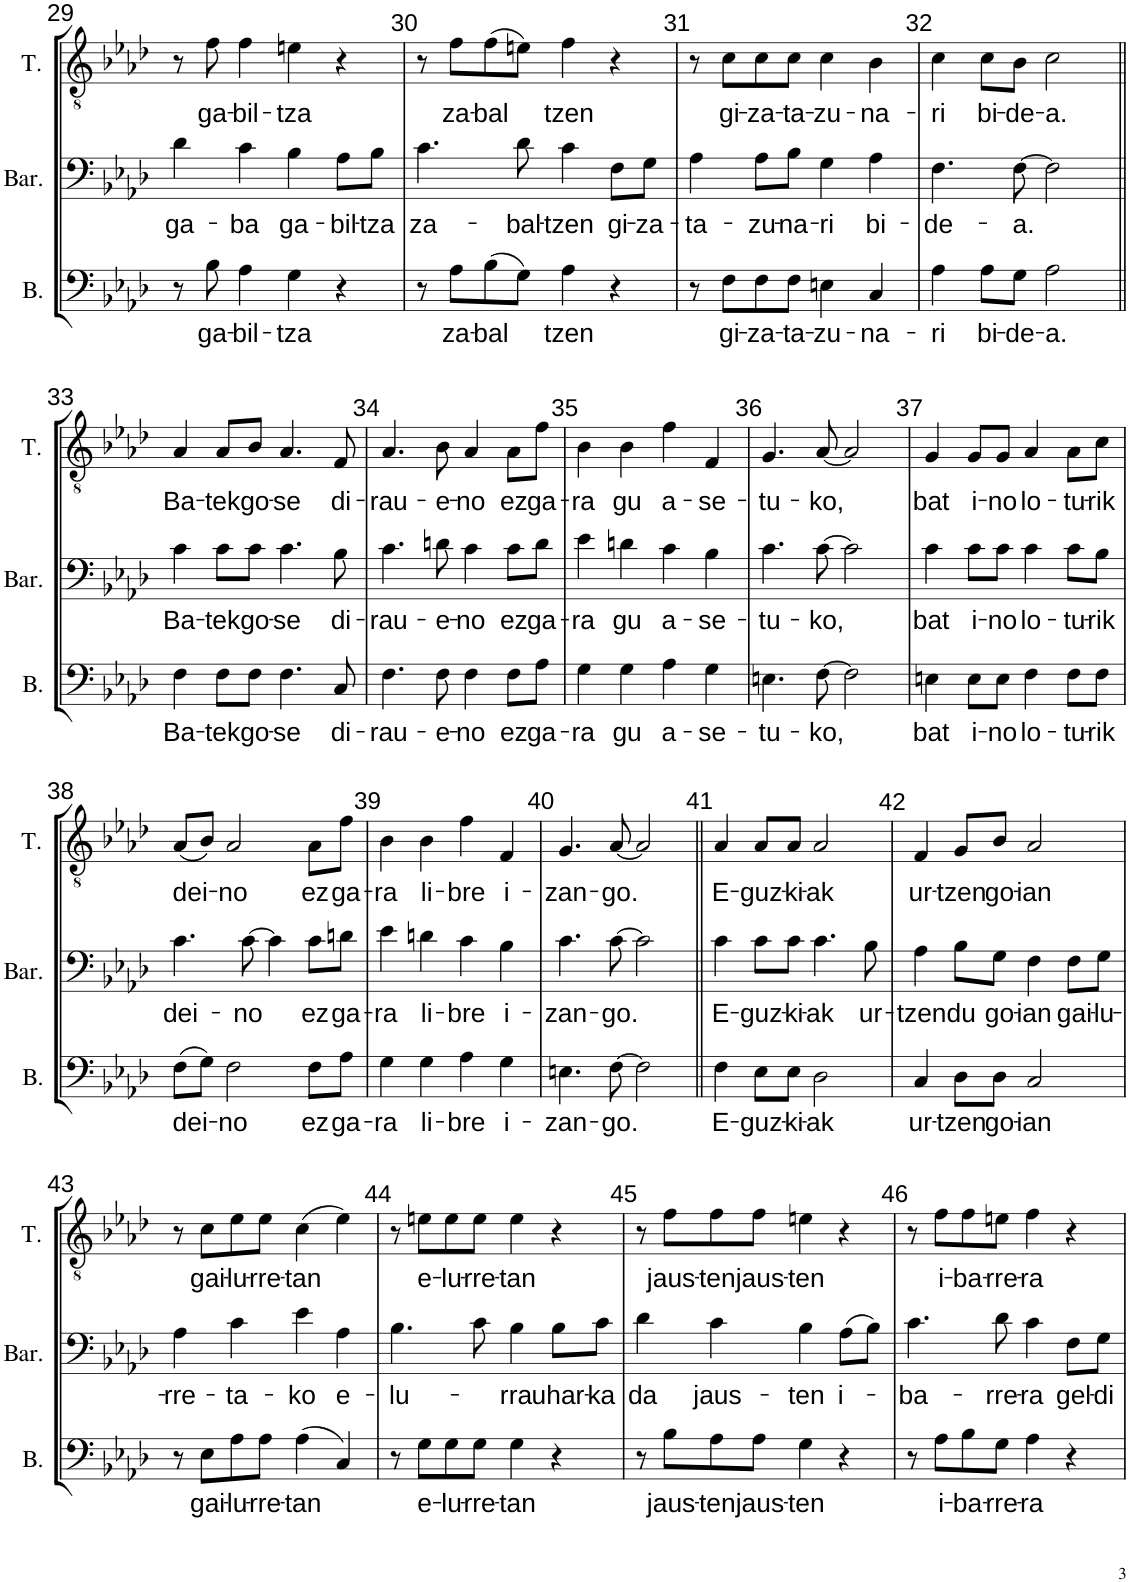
**kern	**text	**kern	**text	**kern	**text
*part3	*part3	*part2	*part2	*part1	*part1
*staff3	*staff3	*staff2	*staff2	*staff1	*staff1
*I"Basse	*	*I"Baryton	*	*I"Ténor	*
*I'B.	*	*I'Bar.	*	*I'T.	*
!!LO:PB:g=z
*clefF4	*	*clefF4	*	*clefGv2	*
*k[b-e-a-d-]	*	*k[b-e-a-d-]	*	*k[b-e-a-d-]	*
*M4/4	*	*M4/4	*	*M4/4	*
=29	=29	=29	=29	=29	=29
!	!	!	!LO:LY:b	!	!
8r	.	4d-\	ga-	8r	.
!	!LO:LY:b	!	!	!	!LO:LY:b
8B-\	ga-	.	.	8f\	ga-
!	!LO:LY:b	!	!LO:LY:b	!	!LO:LY:b
4A-\	-bil-	4c\	-ba	4f\	-bil-
!	!LO:LY:b	!	!LO:LY:b	!	!LO:LY:b
4G\	-tza	4B-\	ga-	4en\	-tza
!	!	!	!LO:LY:b	!	!
4r	.	8A-\L	-bil-	4r	.
!	!	!	!LO:LY:b	!	!
.	.	8B-\J	-tza	.	.
=30	=30	=30	=30	=30	=30
!	!	!	!LO:LY:b	!	!
8r	.	4.c\	za-	8r	.
!	!LO:LY:b	!	!	!	!LO:LY:b
8A-\L	za-	.	.	8f\L	za-
!	!LO:LY:b	!	!	!	!LO:LY:b
(8B-\	-bal	.	.	(8f\	-bal
!	!	!	!LO:LY:b	!	!
8G\J)	.	8d-\	-bal-	8en\J)	.
!	!LO:LY:b	!	!LO:LY:b	!	!LO:LY:b
4A-\	-tzen	4c\	-tzen	4f\	-tzen
!	!	!	!LO:LY:b	!	!
4r	.	8F\L	gi-	4r	.
!	!	!	!LO:LY:b	!	!
.	.	8G\J	-za-	.	.
=31	=31	=31	=31	=31	=31
!	!	!	!LO:LY:b	!	!
8r	.	4A-\	-ta-	8r	.
!	!LO:LY:b	!	!	!	!LO:LY:b
8F\L	gi-	.	.	8c\L	gi-
!	!LO:LY:b	!	!LO:LY:b	!	!LO:LY:b
8F\	-za-	8A-\L	-zu-	8c\	-za-
!	!LO:LY:b	!	!LO:LY:b	!	!LO:LY:b
8F\J	-ta-	8B-\J	-na-	8c\J	-ta-
!	!LO:LY:b	!	!LO:LY:b	!	!LO:LY:b
4En\	-zu-	4G\	-ri	4c\	-zu-
!	!LO:LY:b	!	!LO:LY:b	!	!LO:LY:b
4C/	-na-	4A-\	bi-	4B-\	-na-
=32	=32	=32	=32	=32	=32
!	!LO:LY:b	!	!LO:LY:b	!	!LO:LY:b
4A-\	-ri	4.F\	-de-	4c\	-ri
!	!LO:LY:b	!	!	!	!LO:LY:b
8A-\L	bi-	.	.	8c\L	bi-
!	!LO:LY:b	!	!LO:LY:b	!	!LO:LY:b
8G\J	-de-	[8F\	-a.	8B-\J	-de-
!	!LO:LY:b	!	!	!	!LO:LY:b
2A-\	-a.	2F\]	.	2c\	-a.
!!LO:LB:g=z
=33||	=33||	=33||	=33||	=33||	=33||
!	!LO:LY:b	!	!LO:LY:b	!	!LO:LY:b
4F\	Ba-	4c\	Ba-	4A-/	Ba-
!	!LO:LY:b	!	!LO:LY:b	!	!LO:LY:b
8F\L	-tek	8c\L	-tek	8A-/L	-tek
!	!LO:LY:b	!	!LO:LY:b	!	!LO:LY:b
8F\J	go-	8c\J	go-	8B-/J	go-
!	!LO:LY:b	!	!LO:LY:b	!	!LO:LY:b
4.F\	-se	4.c\	-se	4.A-/	-se
!	!LO:LY:b	!	!LO:LY:b	!	!LO:LY:b
8C/	di-	8B-\	di-	8F/	di-
=34	=34	=34	=34	=34	=34
!	!LO:LY:b	!	!LO:LY:b	!	!LO:LY:b
4.F\	-rau-	4.c\	-rau-	4.A-/	-rau-
!	!LO:LY:b	!	!LO:LY:b	!	!LO:LY:b
8F\	-e-	8dn\	-e-	8B-\	-e-
!	!LO:LY:b	!	!LO:LY:b	!	!LO:LY:b
4F\	-no	4c\	-no	4A-/	-no
!	!LO:LY:b	!	!LO:LY:b	!	!LO:LY:b
8F\L	ez	8c\L	ez	8A-\L	ez
!	!LO:LY:b	!	!LO:LY:b	!	!LO:LY:b
8A-\J	ga-	8d\J	ga-	8f\J	ga-
=35	=35	=35	=35	=35	=35
!	!LO:LY:b	!	!LO:LY:b	!	!LO:LY:b
4G\	-ra	4e-\	-ra	4B-\	-ra
!	!LO:LY:b	!	!LO:LY:b	!	!LO:LY:b
4G\	gu	4dn\	gu	4B-\	gu
!	!LO:LY:b	!	!LO:LY:b	!	!LO:LY:b
4A-\	a-	4c\	a-	4f\	a-
!	!LO:LY:b	!	!LO:LY:b	!	!LO:LY:b
4G\	-se-	4B-\	-se-	4F/	-se-
=36	=36	=36	=36	=36	=36
!	!LO:LY:b	!	!LO:LY:b	!	!LO:LY:b
4.En\	-tu-	4.c\	-tu-	4.G/	-tu-
!	!LO:LY:b	!	!LO:LY:b	!	!LO:LY:b
[8F\	-ko,	[8c\	-ko,	[8A-/	-ko,
2F\]	.	2c\]	.	2A-/]	.
=37	=37	=37	=37	=37	=37
!	!LO:LY:b	!	!LO:LY:b	!	!LO:LY:b
4En\	bat	4c\	bat	4G/	bat
!	!LO:LY:b	!	!LO:LY:b	!	!LO:LY:b
8E\L	i-	8c\L	i-	8G/L	i-
!	!LO:LY:b	!	!LO:LY:b	!	!LO:LY:b
8E\J	-no	8c\J	-no	8G/J	-no
!	!LO:LY:b	!	!LO:LY:b	!	!LO:LY:b
4F\	lo-	4c\	lo-	4A-/	lo-
!	!LO:LY:b	!	!LO:LY:b	!	!LO:LY:b
8F\L	-tu-	8c\L	-tu-	8A-\L	-tu-
!	!LO:LY:b	!	!LO:LY:b	!	!LO:LY:b
8F\J	-rik	8B-\J	-rik	8c\J	-rik
!!LO:LB:g=z
=38	=38	=38	=38	=38	=38
!	!LO:LY:b	!	!LO:LY:b	!	!LO:LY:b
(8F\L	dei-	4.c\	dei-	(8A-/L	dei-
8G\J)	.	.	.	8B-/J)	.
!	!LO:LY:b	!	!	!	!LO:LY:b
2F\	-no	.	.	2A-/	-no
!	!	!	!LO:LY:b	!	!
.	.	[8c\	-no	.	.
.	.	4c\]	.	.	.
!	!LO:LY:b	!	!LO:LY:b	!	!LO:LY:b
8F\L	ez	8c\L	ez	8A-\L	ez
!	!LO:LY:b	!	!LO:LY:b	!	!LO:LY:b
8A-\J	ga-	8dn\J	ga-	8f\J	ga-
=39	=39	=39	=39	=39	=39
!	!LO:LY:b	!	!LO:LY:b	!	!LO:LY:b
4G\	-ra	4e-\	-ra	4B-\	-ra
!	!LO:LY:b	!	!LO:LY:b	!	!LO:LY:b
4G\	li-	4dn\	li-	4B-\	li-
!	!LO:LY:b	!	!LO:LY:b	!	!LO:LY:b
4A-\	-bre	4c\	-bre	4f\	-bre
!	!LO:LY:b	!	!LO:LY:b	!	!LO:LY:b
4G\	i-	4B-\	i-	4F/	i-
=40	=40	=40	=40	=40	=40
!	!LO:LY:b	!	!LO:LY:b	!	!LO:LY:b
4.En\	-zan-	4.c\	-zan-	4.G/	-zan-
!	!LO:LY:b	!	!LO:LY:b	!	!LO:LY:b
[8F\	-go.	[8c\	-go.	[8A-/	-go.
2F\]	.	2c\]	.	2A-/]	.
=41||	=41||	=41||	=41||	=41||	=41||
!	!LO:LY:b	!	!LO:LY:b	!	!LO:LY:b
4F\	E-	4c\	E-	4A-/	E-
!	!LO:LY:b	!	!LO:LY:b	!	!LO:LY:b
8E-\L	-guz-	8c\L	-guz-	8A-/L	-guz-
!	!LO:LY:b	!	!LO:LY:b	!	!LO:LY:b
8E-\J	-ki-	8c\J	-ki-	8A-/J	-ki-
!	!LO:LY:b	!	!LO:LY:b	!	!LO:LY:b
2D-\	-ak	4.c\	-ak	2A-/	-ak
!	!	!	!LO:LY:b	!	!
.	.	8B-\	ur-	.	.
=42	=42	=42	=42	=42	=42
!	!LO:LY:b	!	!LO:LY:b	!	!LO:LY:b
4C/	ur-	4A-\	-tzen	4F/	ur-
!	!LO:LY:b	!	!LO:LY:b	!	!LO:LY:b
8D-\L	-tzen	8B-\L	du	8G/L	-tzen
!	!LO:LY:b	!	!LO:LY:b	!	!LO:LY:b
8D-\J	go-	8G\J	go-	8B-/J	go-
!	!LO:LY:b	!	!LO:LY:b	!	!LO:LY:b
2C/	-ian	4F\	-ian	2A-/	-ian
!	!	!	!LO:LY:b	!	!
.	.	8F\L	gai-	.	.
!	!	!	!LO:LY:b	!	!
.	.	8G\J	-lu-	.	.
!!LO:LB:g=z
=43	=43	=43	=43	=43	=43
!	!	!	!LO:LY:b	!	!
8r	.	4A-\	-rre-	8r	.
!	!LO:LY:b	!	!	!	!LO:LY:b
8E-\L	gai-	.	.	8c\L	gai-
!	!LO:LY:b	!	!LO:LY:b	!	!LO:LY:b
8A-\	-lu-	4c\	-ta-	8e-\	-lu-
!	!LO:LY:b	!	!	!	!LO:LY:b
8A-\J	-rre-	.	.	8e-\J	-rre-
!	!LO:LY:b	!	!LO:LY:b	!	!LO:LY:b
(4A-\	-tan	4e-\	-ko	(4c\	-tan
!	!	!	!LO:LY:b	!	!
4C/)	.	4A-\	e-	4e-\)	.
=44	=44	=44	=44	=44	=44
!	!	!	!LO:LY:b	!	!
8r	.	4.B-\	-lu-	8r	.
!	!LO:LY:b	!	!	!	!LO:LY:b
8G\L	e-	.	.	8en\L	e-
!	!LO:LY:b	!	!	!	!LO:LY:b
8G\	-lu-	.	.	8e\	-lu-
!	!LO:LY:b	!	!	!	!LO:LY:b
8G\J	-rre-	8c\	.	8e\J	-rre-
!	!LO:LY:b	!	!LO:LY:b	!	!LO:LY:b
4G\	-tan	4B-\	-rra	4e\	-tan
!	!	!	!LO:LY:b	!	!
4r	.	8B-\L	uhar-	4r	.
!	!	!	!LO:LY:b	!	!
.	.	8c\J	-ka	.	.
=45	=45	=45	=45	=45	=45
!	!	!	!LO:LY:b	!	!
8r	.	4d-\	da	8r	.
!	!LO:LY:b	!	!	!	!LO:LY:b
8B-\L	jaus-	.	.	8f\L	jaus-
!	!LO:LY:b	!	!LO:LY:b	!	!LO:LY:b
8A-\	-ten	4c\	jaus-	8f\	-ten
!	!LO:LY:b	!	!	!	!LO:LY:b
8A-\J	jaus-	.	.	8f\J	jaus-
!	!LO:LY:b	!	!LO:LY:b	!	!LO:LY:b
4G\	-ten	4B-\	-ten	4en\	-ten
!	!	!	!LO:LY:b	!	!
4r	.	(8A-\L	i-	4r	.
.	.	8B-\J)	.	.	.
=46	=46	=46	=46	=46	=46
!	!	!	!LO:LY:b	!	!
8r	.	4.c\	-ba-	8r	.
!	!LO:LY:b	!	!	!	!LO:LY:b
8A-\L	i-	.	.	8f\L	i-
!	!LO:LY:b	!	!	!	!LO:LY:b
8B-\	-ba-	.	.	8f\	-ba-
!	!LO:LY:b	!	!LO:LY:b	!	!LO:LY:b
8G\J	-rre-	8d-\	-rre-	8en\J	-rre-
!	!LO:LY:b	!	!LO:LY:b	!	!LO:LY:b
4A-\	-ra	4c\	-ra	4f\	-ra
!	!	!	!LO:LY:b	!	!
4r	.	8F\L	gel-	4r	.
!	!	!	!LO:LY:b	!	!
.	.	8G\J	-di	.	.
=	=	=	=	=	=
*-	*-	*-	*-	*-	*-
